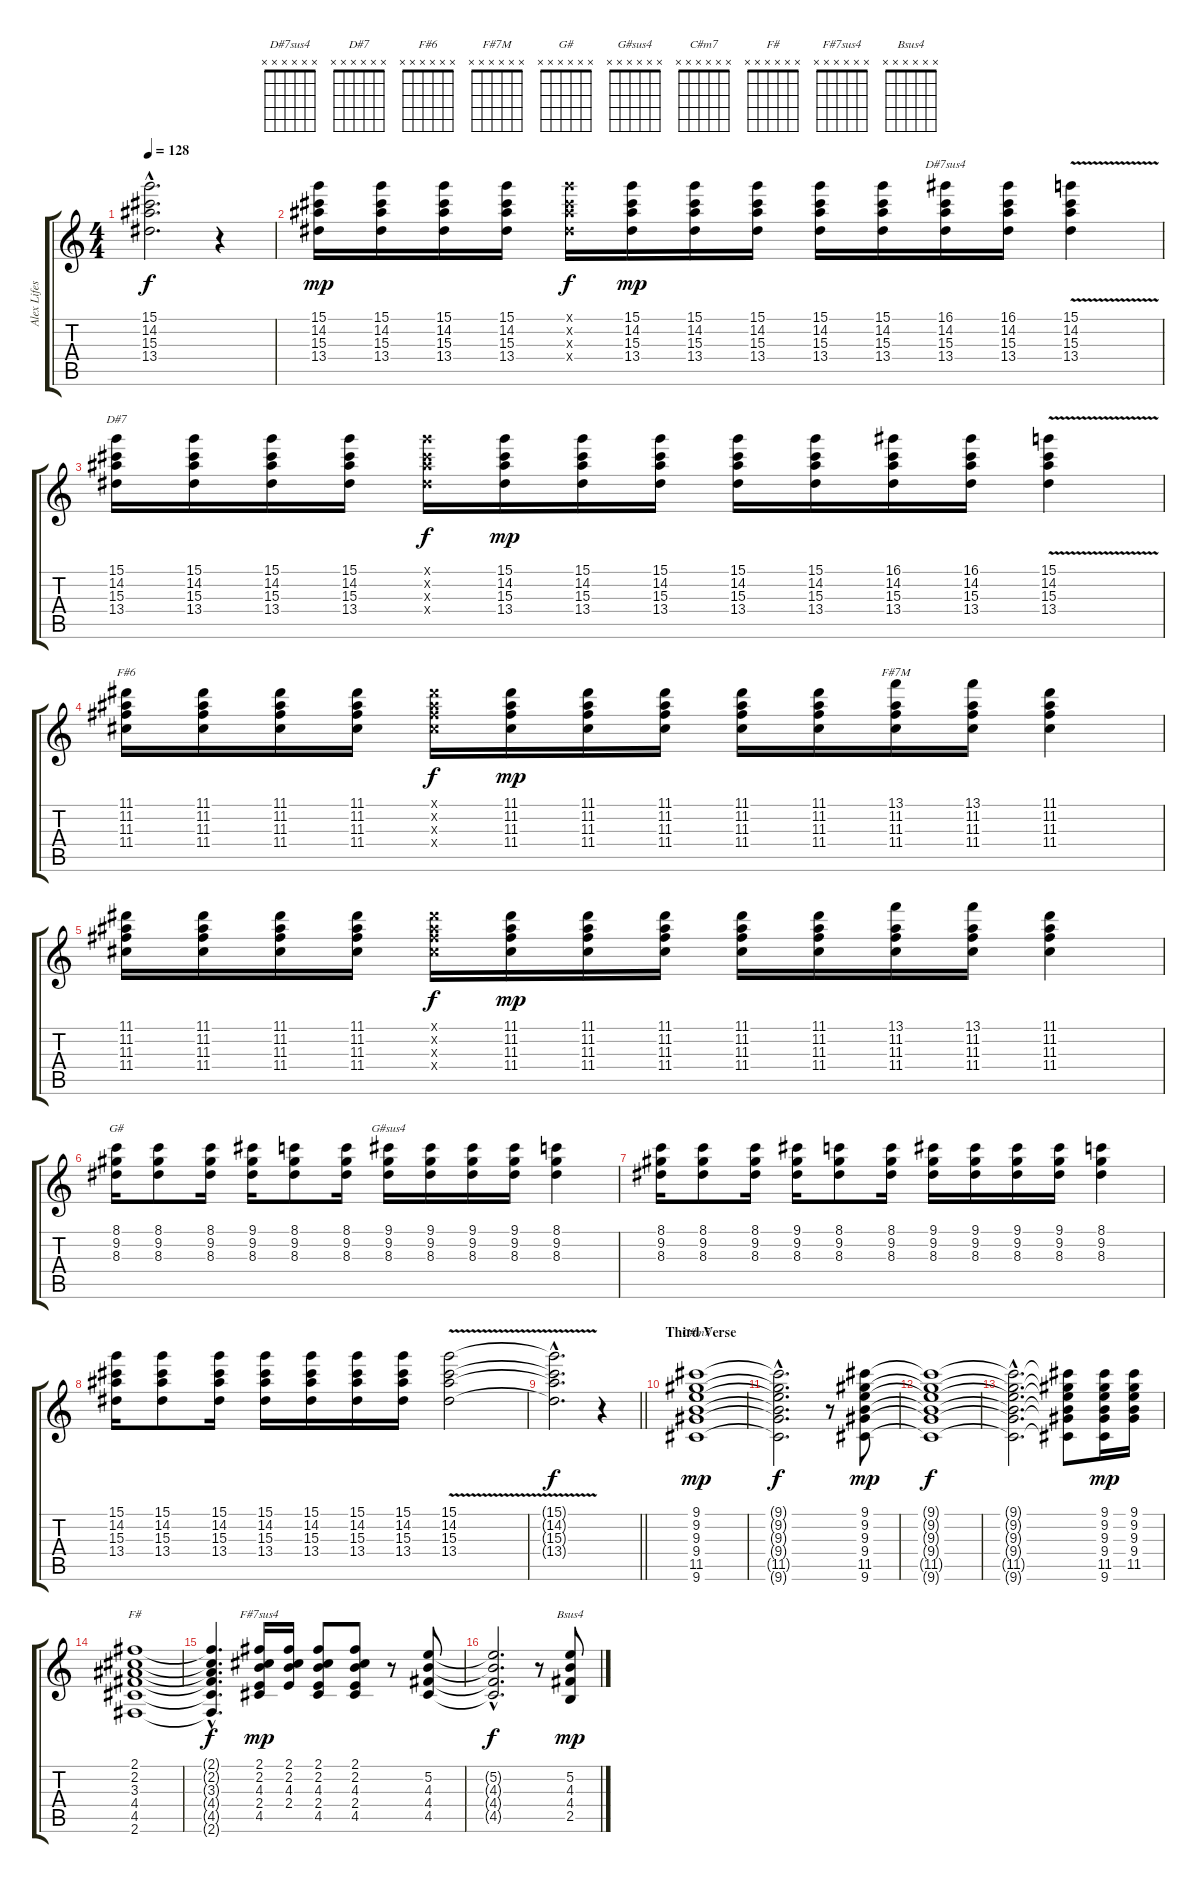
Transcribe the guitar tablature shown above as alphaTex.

\track ("Alex Lifeson 1" "Alex Lifes") {instrument overdrivenguitar}
\staff {score tabs}
\tuning (E4 B3 G3 D3 A2 E2) {hide}
\chord ("D#7sus4" x x x x x x) {firstfret 0}
\chord ("D#7" x x x x x x) {firstfret 0}
\chord ("F#6" x x x x x x) {firstfret 0}
\chord ("F#7M" x x x x x x) {firstfret 0}
\chord ("G#" x x x x x x) {firstfret 0}
\chord ("G#sus4" x x x x x x) {firstfret 0}
\chord ("C#m7" x x x x x x) {firstfret 0}
\chord ("F#" x x x x x x) {firstfret 0}
\chord ("F#7sus4" x x x x x x) {firstfret 0}
\chord ("Bsus4" x x x x x x) {firstfret 0}
\ts (4 4)
\tempo 128
\clef g2
\ks c
(15.1{hac t} 14.2{hac t} 15.3{hac t} 13.4{hac t}).2{d dy f} r.4 |
(15.1 14.2 15.3 13.4).16{dy mp} (15.1 14.2 15.3 13.4).16 (15.1 14.2 15.3 13.4).16 (15.1 14.2 15.3 13.4).16 (15.1{x} 14.2{x} 15.3{x} 13.4{x}).16{dy f} (15.1 14.2 15.3 13.4).16{dy mp} (15.1 14.2 15.3 13.4).16 (15.1 14.2 15.3 13.4).16 (15.1 14.2 15.3 13.4).16 (15.1 14.2 15.3 13.4).16 (16.1 14.2 15.3 13.4).16{ch "D#7sus4"} (16.1 14.2 15.3 13.4).16 (15.1{v} 14.2 15.3 13.4).4 |
(15.1 14.2 15.3 13.4).16{ch "D#7"} (15.1 14.2 15.3 13.4).16 (15.1 14.2 15.3 13.4).16 (15.1 14.2 15.3 13.4).16 (15.1{x} 14.2{x} 15.3{x} 13.4{x}).16{dy f} (15.1 14.2 15.3 13.4).16{dy mp} (15.1 14.2 15.3 13.4).16 (15.1 14.2 15.3 13.4).16 (15.1 14.2 15.3 13.4).16 (15.1 14.2 15.3 13.4).16 (16.1 14.2 15.3 13.4).16 (16.1 14.2 15.3 13.4).16 (15.1{v} 14.2 15.3 13.4).4 |
(11.1 11.2 11.3 11.4).16{ch "F#6"} (11.1 11.2 11.3 11.4).16 (11.1 11.2 11.3 11.4).16 (11.1 11.2 11.3 11.4).16 (11.1{x} 11.2{x} 11.3{x} 11.4{x}).16{dy f} (11.1 11.2 11.3 11.4).16{dy mp} (11.1 11.2 11.3 11.4).16 (11.1 11.2 11.3 11.4).16 (11.1 11.2 11.3 11.4).16 (11.1 11.2 11.3 11.4).16 (13.1 11.2 11.3 11.4).16{ch "F#7M"} (13.1 11.2 11.3 11.4).16 (11.1 11.2 11.3 11.4).4 |
(11.1 11.2 11.3 11.4).16 (11.1 11.2 11.3 11.4).16 (11.1 11.2 11.3 11.4).16 (11.1 11.2 11.3 11.4).16 (11.1{x} 11.2{x} 11.3{x} 11.4{x}).16{dy f} (11.1 11.2 11.3 11.4).16{dy mp} (11.1 11.2 11.3 11.4).16 (11.1 11.2 11.3 11.4).16 (11.1 11.2 11.3 11.4).16 (11.1 11.2 11.3 11.4).16 (13.1 11.2 11.3 11.4).16 (13.1 11.2 11.3 11.4).16 (11.1 11.2 11.3 11.4).4 |
(8.1 9.2 8.3).16{ch "G#"} (8.1 9.2 8.3).8 (8.1 9.2 8.3).16 (9.1 9.2 8.3).16 (8.1 9.2 8.3).8 (8.1 9.2 8.3).16 (9.1 9.2 8.3).16{ch "G#sus4"} (9.1 9.2 8.3).16 (9.1 9.2 8.3).16 (9.1 9.2 8.3).16 (8.1 9.2 8.3).4 |
(8.1 9.2 8.3).16 (8.1 9.2 8.3).8 (8.1 9.2 8.3).16 (9.1 9.2 8.3).16 (8.1 9.2 8.3).8 (8.1 9.2 8.3).16 (9.1 9.2 8.3).16 (9.1 9.2 8.3).16 (9.1 9.2 8.3).16 (9.1 9.2 8.3).16 (8.1 9.2 8.3).4 |
(15.1 14.2 15.3 13.4).16 (15.1 14.2 15.3 13.4).8 (15.1 14.2 15.3 13.4).16 (15.1 14.2 15.3 13.4).16 (15.1 14.2 15.3 13.4).16 (15.1 14.2 15.3 13.4).16 (15.1 14.2 15.3 13.4).16 (15.1{v} 14.2 15.3 13.4).2 |
\barLineRight lightlight
(15.1{hac t} 14.2{hac t} 15.3{hac t} 13.4{hac t}).2{d dy f} r.4 |
\section ("" "Third Verse")
(9.1 9.2 9.3 9.4 11.5 9.6).1{ch "C#m7" dy mp} |
(9.1{hac t} 9.2{hac t} 9.3{hac t} 9.4{hac t} 11.5{hac t} 9.6{hac t}).2{d dy f} r.8 (9.1 9.2 9.3 9.4 11.5 9.6).8{dy mp} |
(9.1{t} 9.2{t} 9.3{t} 9.4{t} 11.5{t} 9.6{t}).1{dy f} |
(9.1{hac t} 9.2{hac t} 9.3{hac t} 9.4{hac t} 11.5{hac t} 9.6{hac t}).2{d} (9.1{t} 9.2{t} 9.3{t} 9.4{t} 11.5{t} 9.6{t}).8 (9.1 9.2 9.3 9.4 11.5 9.6).16{dy mp} (9.1 9.2 9.3 9.4 11.5).16 |
(2.1 2.2 3.3 4.4 4.5 2.6).1{ch "F#"} |
(2.1{hac t} 2.2{hac t} 3.3{hac t} 4.4{hac t} 4.5{hac t} 2.6{hac t}).4{d dy f} (2.1 2.2 4.3 2.4 4.5).16{ch "F#7sus4" dy mp} (2.1 2.2 4.3 2.4).16 (2.1 2.2 4.3 2.4 4.5).8 (2.1 2.2 4.3 2.4 4.5).8 r.8 (5.2 4.3 4.4 4.5).8 |
(5.2{hac t} 4.3{hac t} 4.4{hac t} 4.5{hac t}).2{d dy f} r.8 (5.2 4.3 4.4 2.5).8{ch "Bsus4" dy mp}
